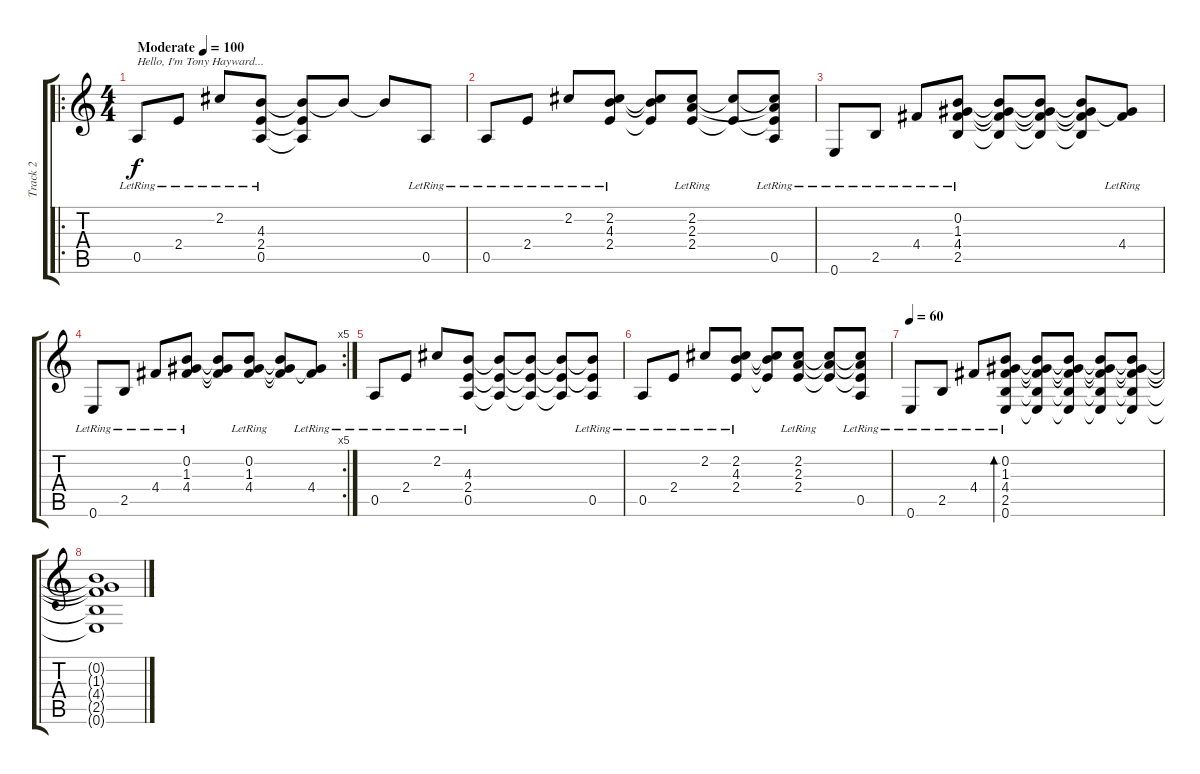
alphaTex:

\track ("Track 2" "Track 2") {instrument acousticguitarsteel}
\staff {score tabs}
\tuning (E4 B3 G3 D3 A2 E2) {hide}
\ro
\ts (4 4)
\tempo (100 "Moderate")
\clef g2
\ks c
0.5{lr}.8{txt "Hello, I'm Tony Hayward..." dy f instrument acousticguitarsteel} 2.4{lr}.8 2.2{lr}.8 (4.3{lr} 2.4{lr} 0.5{lr}).8 (4.3{t} 2.4{t} 0.5{t}).8 4.3{t}.8 4.3{t}.8 0.5{lr}.8 |
0.5{lr}.8 2.4{lr}.8 2.2{lr}.8 (2.2{lr} 4.3{lr} 2.4{lr}).8 (2.2{t} 4.3{t} 2.4{t}).8 (2.2{lr} 2.3{lr} 2.4{lr}).8 (2.2{t} 2.4{t}).8 (2.2{t} 2.3{t} 2.4{t} 0.5{lr}).8 |
0.6{lr}.8 2.5{lr}.8 4.4{lr}.8 (0.2{lr} 1.3{lr} 4.4{lr} 2.5{lr}).8 (0.2{t} 1.3{t} 4.4{t} 2.5{t}).8 (0.2{t} 1.3{t} 4.4{t} 2.5{t}).8 (0.2{t} 1.3{t} 4.4{t} 2.5{t}).8 (1.3{t} 4.4{lr}).8 |
\rc 5
0.6{lr}.8 2.5{lr}.8 4.4{lr}.8 (0.2{lr} 1.3{lr} 4.4{lr}).8 (0.2{t} 1.3{t} 4.4{t}).8 (0.2{lr} 1.3{lr} 4.4{lr}).8 (0.2{t} 1.3{t} 4.4{t}).8 (1.3{t} 4.4{lr}).8 |
0.5{lr}.8 2.4{lr}.8 2.2{lr}.8 (4.3 2.4{lr} 0.5{lr}).8 (4.3{t} 2.4{t} 0.5{t}).8 (4.3{t} 2.4{t} 0.5{t}).8 (4.3{t} 2.4{t} 0.5{t}).8 (4.3{t} 2.4{t} 0.5{lr}).8 |
0.5{lr}.8 2.4{lr}.8 2.2{lr}.8 (2.2{lr} 4.3{lr} 2.4{lr}).8 (2.2{t} 4.3{t} 2.4{t}).8 (2.2{lr} 2.3{lr} 2.4{lr}).8 (2.2{t} 2.3{t} 2.4{t}).8 (2.2{t} 2.3{t} 2.4{t} 0.5{lr}).8 |
\tempo 60
0.6{lr}.8 2.5{lr}.8 4.4{lr}.8 (0.2{lr} 1.3{lr} 4.4{lr} 2.5{lr} 0.6{lr}).8{bd 240} (0.2{t} 1.3{t} 4.4{t} 2.5{t} 0.6{t}).8 (0.2{t} 1.3{t} 4.4{t} 2.5{t} 0.6{t}).8 (0.2{t} 1.3{t} 4.4{t} 2.5{t} 0.6{t}).8 (0.2{t} 1.3{t} 4.4{t} 2.5{t} 0.6{t}).8 |
(0.2{t} 1.3{t} 4.4{t} 2.5{t} 0.6{t}).1
